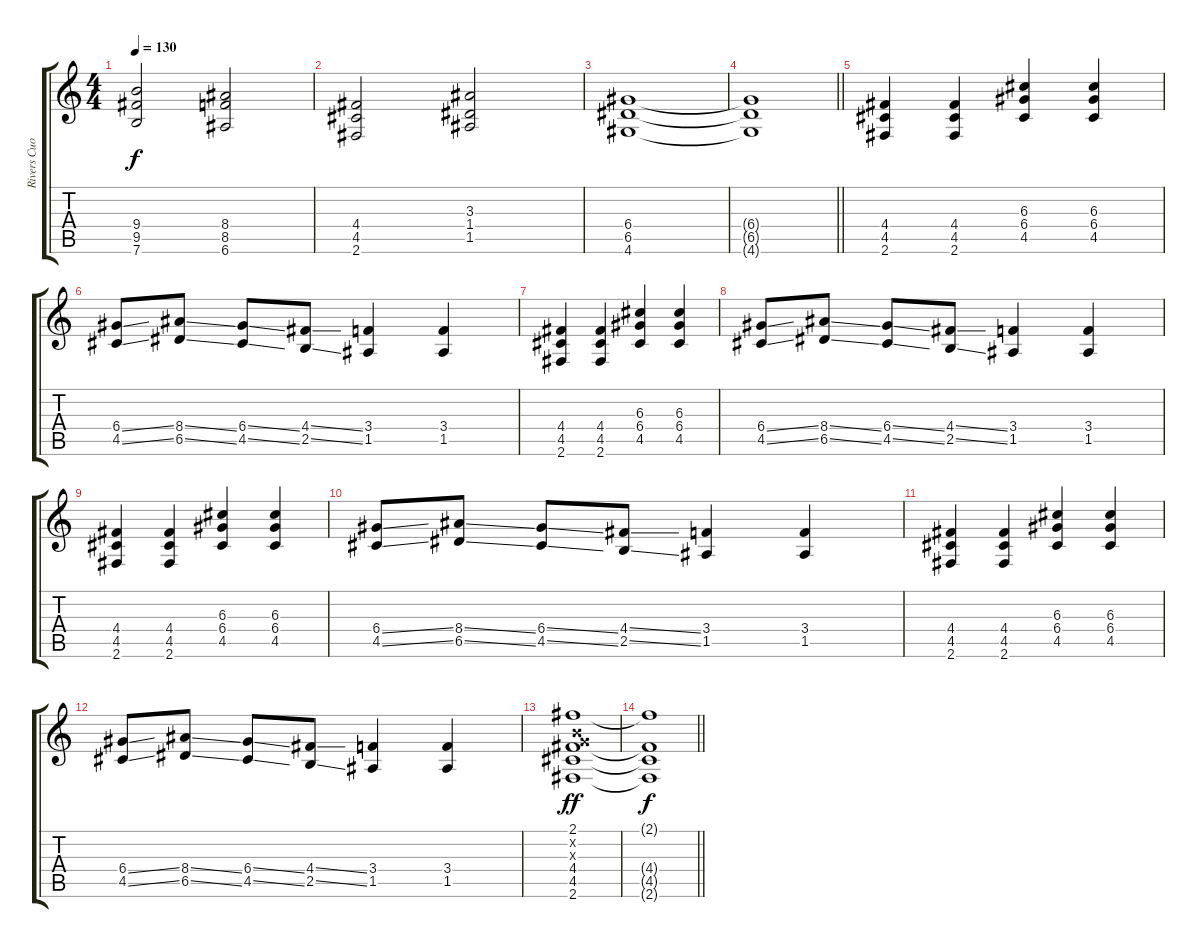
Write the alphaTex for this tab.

\track ("Rivers Cuomo" "Rivers Cuo") {instrument distortionguitar}
\staff {score tabs}
\tuning (E4 B3 G3 D3 A2 E2) {hide}
\ts (4 4)
\tempo 130
\clef g2
\ks c
(9.4 9.5 7.6).2{dy f} (8.4 8.5 6.6).2 |
(4.4 4.5 2.6).2 (3.3 1.4 1.5).2 |
(6.4 6.5 4.6).1 |
\barLineRight lightlight
(6.4{t} 6.5{t} 4.6{t}).1 |
(4.4 4.5 2.6).4 (4.4 4.5 2.6).4 (6.3 6.4 4.5).4 (6.3 6.4 4.5).4 |
(6.4{ss} 4.5{ss}).8 (8.4{ss} 6.5{ss}).8 (6.4{ss} 4.5{ss}).8 (4.4{ss} 2.5{ss}).8 (3.4 1.5).4 (3.4 1.5).4 |
(4.4 4.5 2.6).4 (4.4 4.5 2.6).4 (6.3 6.4 4.5).4 (6.3 6.4 4.5).4 |
(6.4{ss} 4.5{ss}).8 (8.4{ss} 6.5{ss}).8 (6.4{ss} 4.5{ss}).8 (4.4{ss} 2.5{ss}).8 (3.4 1.5).4 (3.4 1.5).4 |
(4.4 4.5 2.6).4 (4.4 4.5 2.6).4 (6.3 6.4 4.5).4 (6.3 6.4 4.5).4 |
(6.4{ss} 4.5{ss}).8 (8.4{ss} 6.5{ss}).8 (6.4{ss} 4.5{ss}).8 (4.4{ss} 2.5{ss}).8 (3.4 1.5).4 (3.4 1.5).4 |
(4.4 4.5 2.6).4 (4.4 4.5 2.6).4 (6.3 6.4 4.5).4 (6.3 6.4 4.5).4 |
(6.4{ss} 4.5{ss}).8 (8.4{ss} 6.5{ss}).8 (6.4{ss} 4.5{ss}).8 (4.4{ss} 2.5{ss}).8 (3.4 1.5).4 (3.4 1.5).4 |
(2.1 0.2{x} 0.3{x} 4.4 4.5 2.6).1{dy ff} |
\barLineRight lightlight
(2.1{t} 4.4{t} 4.5{t} 2.6{t}).1{dy f}
